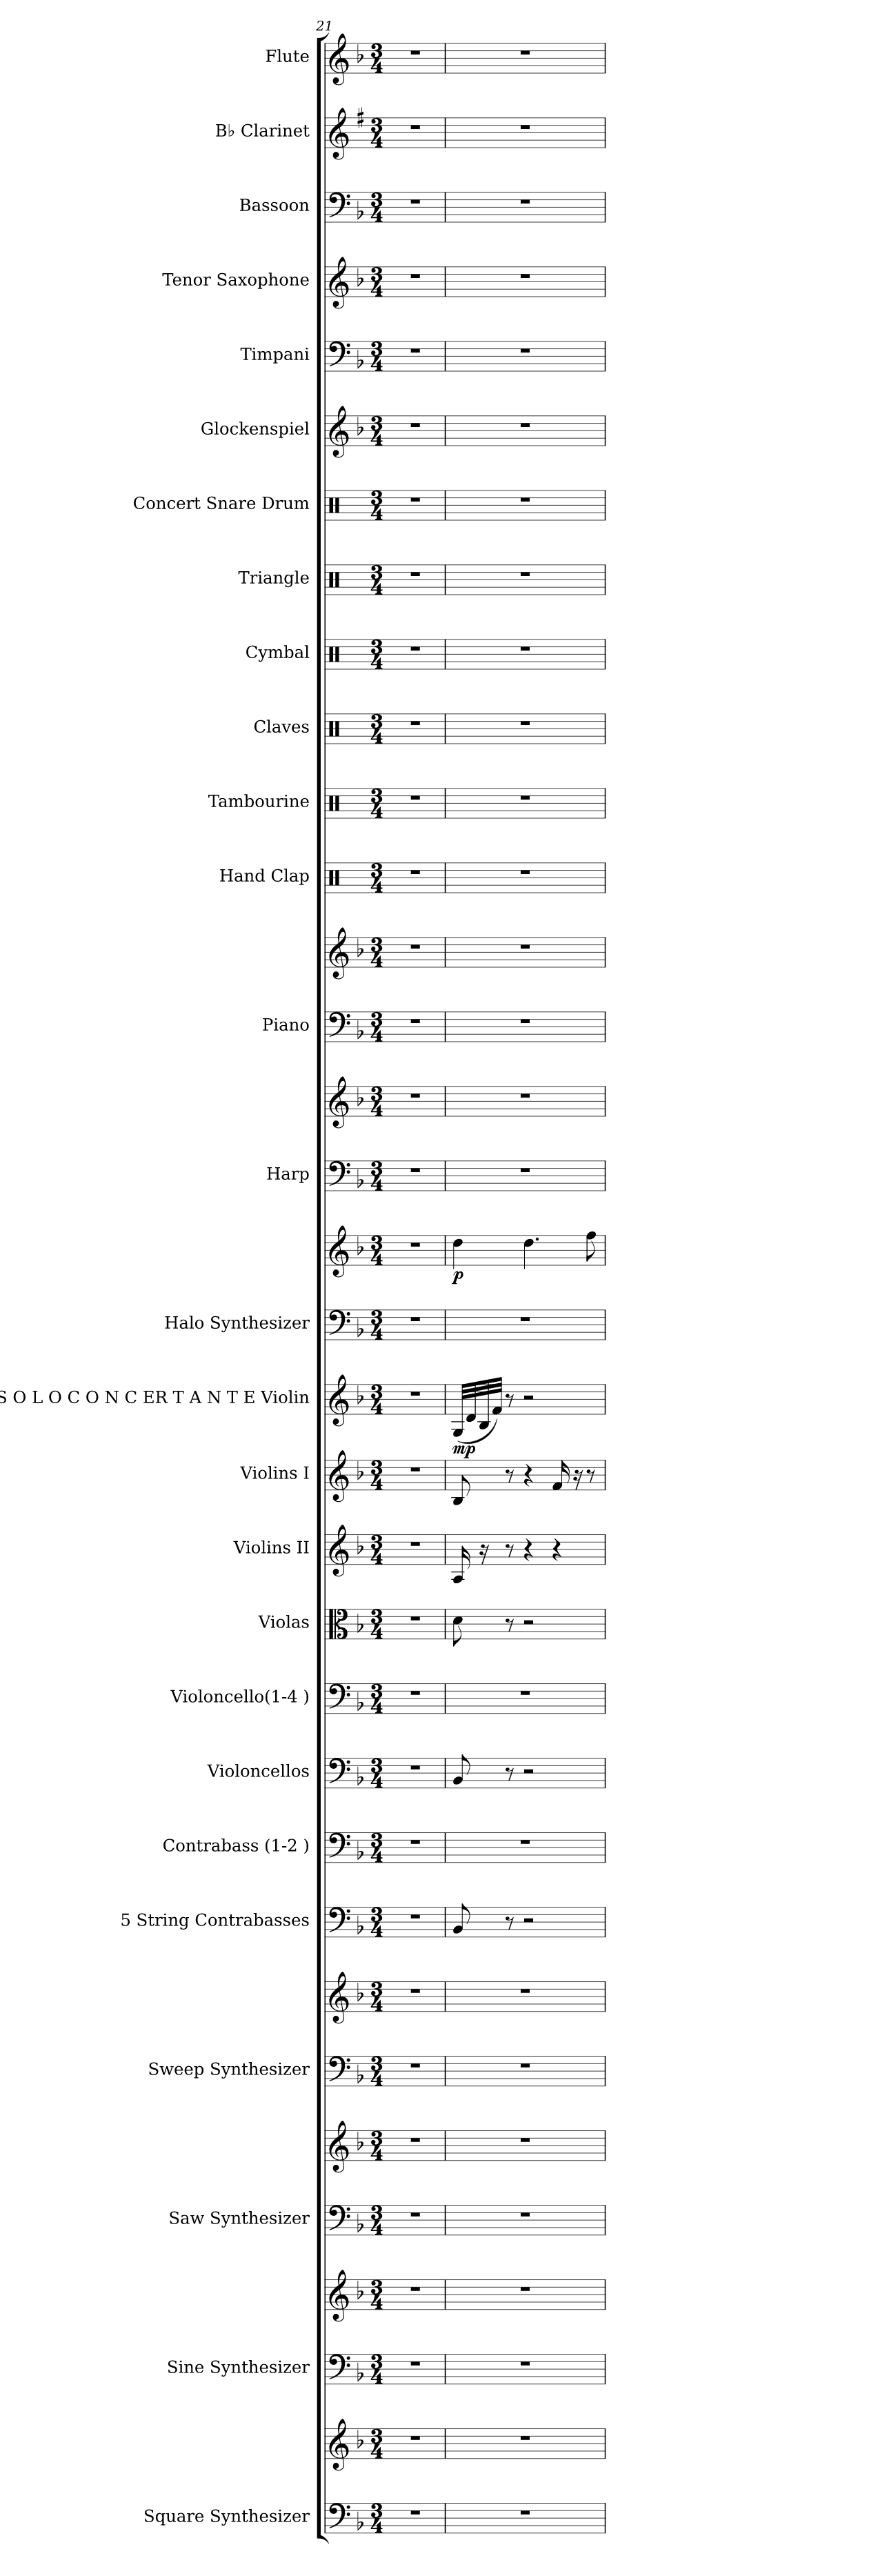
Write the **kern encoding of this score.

**kern	**kern	**kern	**kern	**kern	**kern	**kern	**kern	**kern	**kern	**kern	**kern	**kern	**kern	**kern	**kern	**dynam	**kern	**kern	**dynam	**kern	**kern	**kern	**kern	**kern	**kern	**kern	**kern	**kern	**kern	**kern	**kern	**kern	**kern	**kern	**kern
*part27	*part27	*part26	*part26	*part25	*part25	*part24	*part24	*part23	*part22	*part21	*part20	*part19	*part18	*part17	*part16	*part16	*part15	*part15	*part15	*part14	*part14	*part13	*part13	*part12	*part11	*part10	*part9	*part8	*part7	*part6	*part5	*part4	*part3	*part2	*part1
*staff34	*staff33	*staff32	*staff31	*staff30	*staff29	*staff28	*staff27	*staff26	*staff25	*staff24	*staff23	*staff22	*staff21	*staff20	*staff19	*staff19	*staff18	*staff17	*staff17/18	*staff16	*staff15	*staff14	*staff13	*staff12	*staff11	*staff10	*staff9	*staff8	*staff7	*staff6	*staff5	*staff4	*staff3	*staff2	*staff1
*I"Square Synthesizer	*	*I"Sine Synthesizer	*	*I"Saw Synthesizer	*	*I"Sweep Synthesizer	*	*I"5 String  Contrabasses	*I"Contrabass  (1-2 )	*I"Violoncellos	*I"Violoncello(1-4 )	*I"Violas	*I"Violins  II	*I"Violins  I	*I"S  O  L  O   C O N C ER T A N T E  Violin	*	*I"Halo Synthesizer	*	*	*I"Harp	*	*I"Piano	*	*I"Hand Clap	*I"Tambourine	*I"Claves	*I"Cymbal	*I"Triangle	*I"Concert Snare Drum	*I"Glockenspiel	*I"Timpani	*I"Tenor Saxophone	*I"Bassoon	*I"B♭ Clarinet	*I"Flute
*I'Synth.	*	*I'Synth.	*	*I'Synth.	*	*I'Synth.	*	*I'5  Str   Cbs.	*I'Cb.  (1-2 )	*I'Vcs.	*I'Vc.  (1-4 )	*I'Vlas.	*I'Vlns.  II	*I'Vlns.I	*I'S   O  L   O    Vln.	*	*I'Synth.	*	*	*I'Hrp.	*	*I'Pno.	*	*I'Hd. Clp.	*I'Tamb.	*I'Clv.	*I'Cym.	*I'Trgl.	*I'Con. Sn.	*I'Glock.	*I'Timp.	*I'T. Sax.	*I'Bsn.	*I'B♭ Cl.	*I'Fl.
*clefF4	*clefG2	*clefF4	*clefG2	*clefF4	*clefG2	*clefF4	*clefG2	*clefF4	*clefF4	*clefF4	*clefF4	*clefC3	*clefG2	*clefG2	*clefG2	*	*clefF4	*clefG2	*	*clefF4	*clefG2	*clefF4	*clefG2	*clefX	*clefX	*clefX	*clefX	*clefX	*clefX	*clefG2	*clefF4	*clefG2	*clefF4	*clefG2	*clefG2
*	*	*	*	*	*	*	*	*ITrd7c12	*ITrd7c12	*	*	*	*	*	*	*	*	*	*	*	*	*	*	*	*	*	*	*	*	*ITrd-14c-24	*	*ITrd8c14	*	*ITrd1c2	*
*k[b-]	*k[b-]	*k[b-]	*k[b-]	*k[b-]	*k[b-]	*k[b-]	*k[b-]	*k[b-]	*k[b-]	*k[b-]	*k[b-]	*k[b-]	*k[b-]	*k[b-]	*k[b-]	*	*k[b-]	*k[b-]	*	*k[b-]	*k[b-]	*k[b-]	*k[b-]	*k[]	*k[]	*k[]	*k[]	*k[]	*k[]	*k[b-]	*k[b-]	*k[b-]	*k[b-]	*k[b-]	*k[b-]
*M3/4	*M3/4	*M3/4	*M3/4	*M3/4	*M3/4	*M3/4	*M3/4	*M3/4	*M3/4	*M3/4	*M3/4	*M3/4	*M3/4	*M3/4	*M3/4	*	*M3/4	*M3/4	*	*M3/4	*M3/4	*M3/4	*M3/4	*M3/4	*M3/4	*M3/4	*M3/4	*M3/4	*M3/4	*M3/4	*M3/4	*M3/4	*M3/4	*M3/4	*M3/4
=21	=21	=21	=21	=21	=21	=21	=21	=21	=21	=21	=21	=21	=21	=21	=21	=21	=21	=21	=21	=21	=21	=21	=21	=21	=21	=21	=21	=21	=21	=21	=21	=21	=21	=21	=21
2.r	2.r	2.r	2.r	2.r	2.r	2.r	2.r	2.r	2.r	2.r	2.r	2.r	2.r	2.r	2.r	.	2.r	2.r	.	2.r	2.r	2.r	2.r	2.r	2.r	2.r	2.r	2.r	2.r	2.r	2.r	2.r	2.r	2.r	2.r
=22	=22	=22	=22	=22	=22	=22	=22	=22	=22	=22	=22	=22	=22	=22	=22	=22	=22	=22	=22	=22	=22	=22	=22	=22	=22	=22	=22	=22	=22	=22	=22	=22	=22	=22	=22
!	!	!	!	!	!	!	!	!	!	!	!	!	!	!	!	!LO:DY:b	!	!	!LO:DY:b	!	!	!	!	!	!	!	!	!	!	!	!	!	!	!	!
2.r	2.r	2.r	2.r	2.r	2.r	2.r	2.r	8BBB-/	2.r	8BB-/	2.r	8d\	16A/	8B-/	(32G/LLL	mp	2.r	4dd\	p	2.r	2.r	2.r	2.r	2.r	2.r	2.r	2.r	2.r	2.r	2.r	2.r	2.r	2.r	2.r	2.r
.	.	.	.	.	.	.	.	.	.	.	.	.	.	.	32d/	.	.	.	.	.	.	.	.	.	.	.	.	.	.	.	.	.	.	.	.
.	.	.	.	.	.	.	.	.	.	.	.	.	16r	.	32B-/	.	.	.	.	.	.	.	.	.	.	.	.	.	.	.	.	.	.	.	.
.	.	.	.	.	.	.	.	.	.	.	.	.	.	.	32f/JJJ)	.	.	.	.	.	.	.	.	.	.	.	.	.	.	.	.	.	.	.	.
.	.	.	.	.	.	.	.	8r	.	8r	.	8r	8r	8r	8r	.	.	.	.	.	.	.	.	.	.	.	.	.	.	.	.	.	.	.	.
.	.	.	.	.	.	.	.	2r	.	2r	.	2r	4r	4r	2r	.	.	4.dd\	.	.	.	.	.	.	.	.	.	.	.	.	.	.	.	.	.
.	.	.	.	.	.	.	.	.	.	.	.	.	4r	16f/	.	.	.	.	.	.	.	.	.	.	.	.	.	.	.	.	.	.	.	.	.
.	.	.	.	.	.	.	.	.	.	.	.	.	.	16r	.	.	.	.	.	.	.	.	.	.	.	.	.	.	.	.	.	.	.	.	.
.	.	.	.	.	.	.	.	.	.	.	.	.	.	8r	.	.	.	8ff\	.	.	.	.	.	.	.	.	.	.	.	.	.	.	.	.	.
=	=	=	=	=	=	=	=	=	=	=	=	=	=	=	=	=	=	=	=	=	=	=	=	=	=	=	=	=	=	=	=	=	=	=	=
*-	*-	*-	*-	*-	*-	*-	*-	*-	*-	*-	*-	*-	*-	*-	*-	*-	*-	*-	*-	*-	*-	*-	*-	*-	*-	*-	*-	*-	*-	*-	*-	*-	*-	*-	*-
